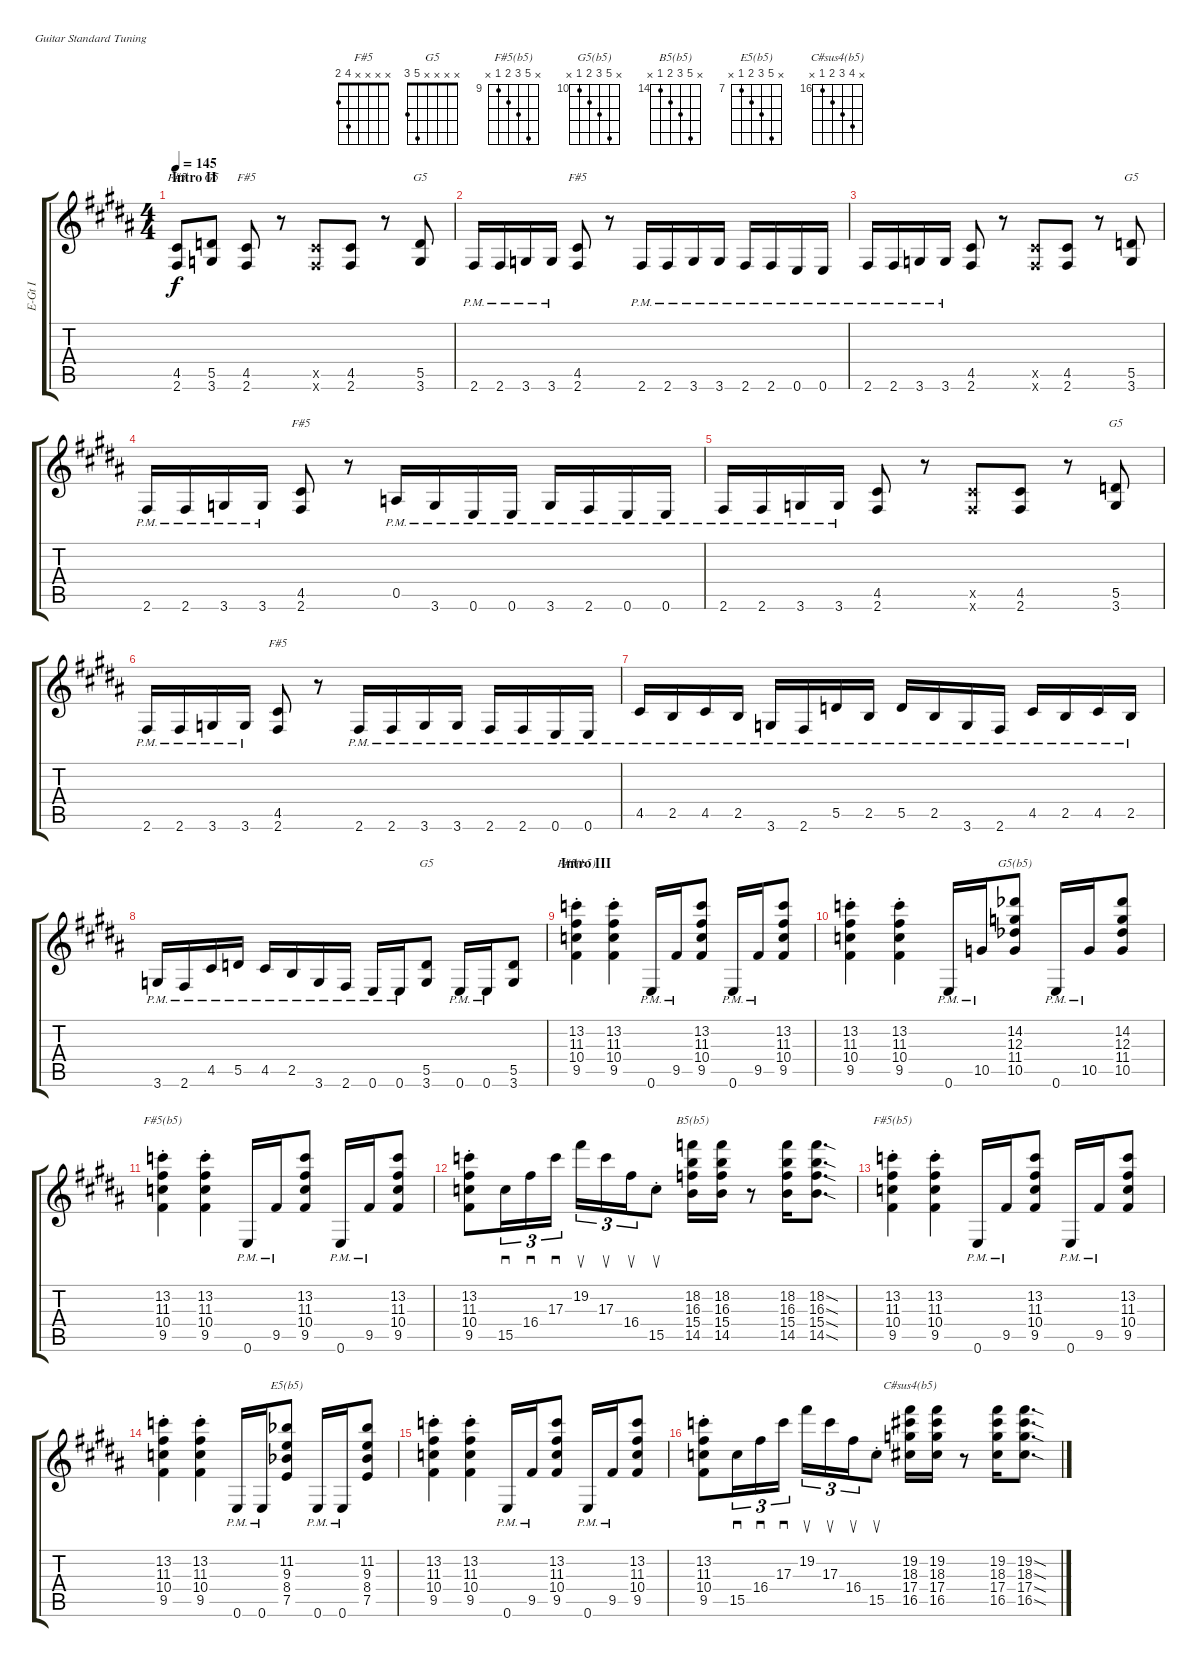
\defaultSystemsLayout 4
\bracketExtendMode groupsimilarinstruments
\otherSystemsTrackNameOrientation horizontal
\track ("Rhythm Guitar I" "E-Gt I") {multiBarRest instrument distortionguitar}
\staff {score tabs}
\tuning (E4 B3 G3 D3 A2 E2)
\chord ("F#5" x x x x 4 2) {showfingering false}
\chord ("G5" x x x x 5 3) {showfingering false}
\chord ("F#5(b5)" x 13 11 10 9 x) {firstfret 9 showfingering false}
\chord ("G5(b5)" x 14 12 11 10 x) {firstfret 10 showfingering false}
\chord ("B5(b5)" x 18 16 15 14 x) {firstfret 14 showfingering false}
\chord ("E5(b5)" x 11 9 8 7 x) {firstfret 7 showfingering false}
\chord ("C#sus4(b5)" x 19 18 17 16 x) {firstfret 16 showfingering false}
\ts (4 4)
\section ("" "Intro II")
\tempo 145
\clef g2
\ks b
(2.6{acc #} 4.5{acc #}).8{ch "F#5" dy f beam Up} (3.6{acc forcenatural} 5.5{acc forcenatural}).8{ch "G5" beam Up} (2.6{acc #} 4.5{acc #}).8{ch "F#5" beam Up} r.8{beam Up} (2.6{x acc #} 4.5{x acc #}).8{beam Up} (2.6{acc #} 4.5{acc #}).8{beam Up} r.8{beam Up} (3.6{acc forcenatural} 5.5{acc forcenatural}).8{ch "G5" beam Up} |
2.6{pm acc #}.16{beam Up} 2.6{pm acc #}.16{beam Up} 3.6{pm acc forcenatural}.16{beam Up} 3.6{pm acc forcenatural}.16{beam Up} (2.6{acc #} 4.5{acc #}).8{ch "F#5" beam Up} r.8{beam Up} 2.6{pm acc #}.16{beam Up} 2.6{pm acc #}.16{beam Up} 3.6{pm acc forcenatural}.16{beam Up} 3.6{pm acc forcenatural}.16{beam Up} 2.6{pm acc #}.16{beam Up} 2.6{pm acc #}.16{beam Up} 0.6{pm acc forcenatural}.16{beam Up} 0.6{pm acc forcenatural}.16{beam Up} |
2.6{pm acc #}.16{beam Up} 2.6{pm acc #}.16{beam Up} 3.6{pm acc forcenatural}.16{beam Up} 3.6{pm acc forcenatural}.16{beam Up} (2.6{acc #} 4.5{acc #}).8{beam Up} r.8{beam Up} (2.6{x acc #} 4.5{x acc #}).8{beam Up} (2.6{acc #} 4.5{acc #}).8{beam Up} r.8{beam Up} (3.6{acc forcenatural} 5.5{acc forcenatural}).8{ch "G5" beam Up} |
2.6{pm acc #}.16{beam Up} 2.6{pm acc #}.16{beam Up} 3.6{pm acc forcenatural}.16{beam Up} 3.6{pm acc forcenatural}.16{beam Up} (2.6{acc #} 4.5{acc #}).8{ch "F#5" beam Up} r.8{beam Up} 0.5{pm acc forcenatural}.16{beam Up} 3.6{pm acc forcenatural}.16{beam Up} 0.6{pm acc forcenatural}.16{beam Up} 0.6{pm acc forcenatural}.16{beam Up} 3.6{pm acc forcenatural}.16{beam Up} 2.6{pm acc #}.16{beam Up} 0.6{pm acc forcenatural}.16{beam Up} 0.6{pm acc forcenatural}.16{beam Up} |
2.6{pm acc #}.16{beam Up} 2.6{pm acc #}.16{beam Up} 3.6{pm acc forcenatural}.16{beam Up} 3.6{pm acc forcenatural}.16{beam Up} (2.6{acc #} 4.5{acc #}).8{beam Up} r.8{beam Up} (2.6{x acc #} 4.5{x acc #}).8{beam Up} (2.6{acc #} 4.5{acc #}).8{beam Up} r.8{beam Up} (3.6{acc forcenatural} 5.5{acc forcenatural}).8{ch "G5" beam Up} |
2.6{pm acc #}.16{beam Up} 2.6{pm acc #}.16{beam Up} 3.6{pm acc forcenatural}.16{beam Up} 3.6{pm acc forcenatural}.16{beam Up} (2.6{acc #} 4.5{acc #}).8{ch "F#5" beam Up} r.8{beam Up} 2.6{pm acc #}.16{beam Up} 2.6{pm acc #}.16{beam Up} 3.6{pm acc forcenatural}.16{beam Up} 3.6{pm acc forcenatural}.16{beam Up} 2.6{pm acc #}.16{beam Up} 2.6{pm acc #}.16{beam Up} 0.6{pm acc forcenatural}.16{beam Up} 0.6{pm acc forcenatural}.16{beam Up} |
4.5{pm acc #}.16{beam Up} 2.5{pm acc forcenatural}.16{beam Up} 4.5{pm acc #}.16{beam Up} 2.5{pm acc forcenatural}.16{beam Up} 3.6{pm acc forcenatural}.16{beam Up} 2.6{pm acc #}.16{beam Up} 5.5{pm acc forcenatural}.16{beam Up} 2.5{pm acc forcenatural}.16{beam Up} 5.5{pm acc forcenatural}.16{beam Up} 2.5{pm acc forcenatural}.16{beam Up} 3.6{pm acc forcenatural}.16{beam Up} 2.6{pm acc #}.16{beam Up} 4.5{pm acc #}.16{beam Up} 2.5{pm acc forcenatural}.16{beam Up} 4.5{pm acc #}.16{beam Up} 2.5{pm acc forcenatural}.16{beam Up} |
3.6{pm acc forcenatural}.16{beam Up} 2.6{pm acc #}.16{beam Up} 4.5{pm acc #}.16{beam Up} 5.5{pm acc forcenatural}.16{beam Up} 4.5{pm acc #}.16{beam Up} 2.5{pm acc forcenatural}.16{beam Up} 3.6{pm acc forcenatural}.16{beam Up} 2.6{pm acc #}.16{beam Up} 0.6{pm acc forcenatural}.16{beam Up} 0.6{pm acc forcenatural}.16{beam Up} (3.6{acc forcenatural} 5.5{acc forcenatural}).8{ch "G5" beam Up} 0.6{pm acc forcenatural}.16{beam Up} 0.6{pm acc forcenatural}.16{beam Up} (3.6{acc forcenatural} 5.5{acc forcenatural}).8{beam Up} |
\section ("" "Intro III")
(9.5{st acc #} 10.4{st acc forcenatural} 11.3{st acc #} 13.2{st acc forcenatural}).4{ch "F#5(b5)" beam Down} (9.5{st acc #} 10.4{st acc forcenatural} 11.3{st acc #} 13.2{st acc forcenatural}).4{beam Down} 0.6{pm acc forcenatural}.16{beam Up} 9.5{pm acc #}.16{beam Up} (9.5{acc #} 10.4{acc forcenatural} 11.3{acc #} 13.2{acc forcenatural}).8{beam Up} 0.6{pm acc forcenatural}.16{beam Up} 9.5{pm acc #}.16{beam Up} (9.5{acc #} 10.4{acc forcenatural} 11.3{acc #} 13.2{acc forcenatural}).8{beam Up} |
(9.5{st acc #} 10.4{st acc forcenatural} 11.3{st acc #} 13.2{st acc forcenatural}).4{beam Down} (9.5{st acc #} 10.4{st acc forcenatural} 11.3{st acc #} 13.2{st acc forcenatural}).4{beam Down} 0.6{pm acc forcenatural}.16{beam Up} 10.5{pm acc forcenatural}.16{beam Up} (10.5{acc forcenatural} 11.4{acc b} 12.3{acc forcenatural} 14.2{acc b}).8{ch "G5(b5)" beam Up} 0.6{pm acc forcenatural}.16{beam Up} 10.5{pm acc forcenatural}.16{beam Up} (10.5{acc forcenatural} 11.4{acc b} 12.3{acc forcenatural} 14.2{acc b}).8{beam Up} |
(9.5{st acc #} 10.4{st acc forcenatural} 11.3{st acc #} 13.2{st acc forcenatural}).4{ch "F#5(b5)" beam Down} (9.5{st acc #} 10.4{st acc forcenatural} 11.3{st acc #} 13.2{st acc forcenatural}).4{beam Down} 0.6{pm acc forcenatural}.16{beam Up} 9.5{pm acc #}.16{beam Up} (9.5{acc #} 10.4{acc forcenatural} 11.3{acc #} 13.2{acc forcenatural}).8{beam Up} 0.6{pm acc forcenatural}.16{beam Up} 9.5{pm acc #}.16{beam Up} (9.5{acc #} 10.4{acc forcenatural} 11.3{acc #} 13.2{acc forcenatural}).8{beam Up} |
(9.5{st acc #} 10.4{st acc forcenatural} 11.3{st acc #} 13.2{st acc forcenatural}).8{beam Down beam merge} 15.5{acc forcenatural}.16{sd tu (3 2) beam Down beam merge} 16.4{acc #}.16{sd tu (3 2) beam Down beam merge} 17.3{acc forcenatural}.16{sd tu (3 2) beam Down} 19.2{acc #}.16{su tu (3 2) beam Down beam merge} 17.3{acc forcenatural}.16{su tu (3 2) beam Down beam merge} 16.4{acc #}.16{su tu (3 2) beam Down beam merge} 15.5{st acc forcenatural}.8{su beam Down} (14.5{acc forcenatural} 15.4{acc forcenatural} 16.3{acc forcenatural} 18.2{acc forcenatural}).16{ch "B5(b5)" beam Down} (14.5{acc forcenatural} 15.4{acc forcenatural} 16.3{acc forcenatural} 18.2{acc forcenatural}).16{beam Down} r.8{beam Down} (14.5{acc forcenatural} 15.4{acc forcenatural} 16.3{acc forcenatural} 18.2{acc forcenatural}).16{beam Down} (14.5{sod acc forcenatural} 15.4{sod acc forcenatural} 16.3{sod acc forcenatural} 18.2{sod acc forcenatural}).8{d beam Down} |
(9.5{st acc #} 10.4{st acc forcenatural} 11.3{st acc #} 13.2{st acc forcenatural}).4{ch "F#5(b5)" beam Down} (9.5{st acc #} 10.4{st acc forcenatural} 11.3{st acc #} 13.2{st acc forcenatural}).4{beam Down} 0.6{pm acc forcenatural}.16{beam Up} 9.5{pm acc #}.16{beam Up} (9.5{acc #} 10.4{acc forcenatural} 11.3{acc #} 13.2{acc forcenatural}).8{beam Up} 0.6{pm acc forcenatural}.16{beam Up} 9.5{pm acc #}.16{beam Up} (9.5{acc #} 10.4{acc forcenatural} 11.3{acc #} 13.2{acc forcenatural}).8{beam Up} |
(9.5{st acc #} 10.4{st acc forcenatural} 11.3{st acc #} 13.2{st acc forcenatural}).4{beam Down} (9.5{st acc #} 10.4{st acc forcenatural} 11.3{st acc #} 13.2{st acc forcenatural}).4{beam Down} 0.6{pm acc forcenatural}.16{beam Up} 0.6{pm acc forcenatural}.16{beam Up} (7.5{acc forcenatural} 8.4{acc b} 9.3{acc forcenatural} 11.2{acc b}).8{ch "E5(b5)" beam Up} 0.6{pm acc forcenatural}.16{beam Up} 0.6{pm acc forcenatural}.16{beam Up} (7.5{acc forcenatural} 8.4{acc b} 9.3{acc forcenatural} 11.2{acc b}).8{beam Up} |
(9.5{st acc #} 10.4{st acc forcenatural} 11.3{st acc #} 13.2{st acc forcenatural}).4{beam Down} (9.5{st acc #} 10.4{st acc forcenatural} 11.3{st acc #} 13.2{st acc forcenatural}).4{beam Down} 0.6{pm acc forcenatural}.16{beam Up} 9.5{pm acc #}.16{beam Up} (9.5{acc #} 10.4{acc forcenatural} 11.3{acc #} 13.2{acc forcenatural}).8{beam Up} 0.6{pm acc forcenatural}.16{beam Up} 9.5{pm acc #}.16{beam Up} (9.5{acc #} 10.4{acc forcenatural} 11.3{acc #} 13.2{acc forcenatural}).8{beam Up} |
(9.5{st acc #} 10.4{st acc forcenatural} 11.3{st acc #} 13.2{st acc forcenatural}).8{beam Down beam merge} 15.5{acc forcenatural}.16{sd tu (3 2) beam Down beam merge} 16.4{acc #}.16{sd tu (3 2) beam Down beam merge} 17.3{acc forcenatural}.16{sd tu (3 2) beam Down} 19.2{acc #}.16{su tu (3 2) beam Down beam merge} 17.3{acc forcenatural}.16{su tu (3 2) beam Down beam merge} 16.4{acc #}.16{su tu (3 2) beam Down beam merge} 15.5{st acc forcenatural}.8{su beam Down} (16.5{acc #} 17.4{acc forcenatural} 18.3{acc #} 19.2{acc #}).16{ch "C#sus4(b5)" beam Down} (16.5{acc #} 17.4{acc forcenatural} 18.3{acc #} 19.2{acc #}).16{beam Down} r.8{beam Down} (16.5{acc #} 17.4{acc forcenatural} 18.3{acc #} 19.2{acc #}).16{beam Down} (16.5{sod acc #} 17.4{sod acc forcenatural} 18.3{sod acc #} 19.2{sod acc #}).8{d beam Down}
